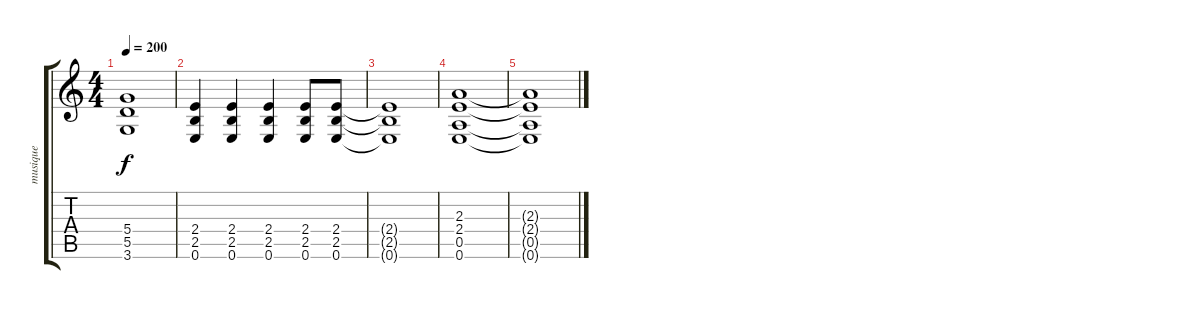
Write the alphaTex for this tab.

\track ("musique" "musique") {instrument acousticguitarsteel}
\staff {score tabs}
\tuning (E4 B3 G3 D3 A2 E2) {hide}
\ts (4 4)
\tempo 200
\clef g2
\ks c
(5.4{t} 5.5{t} 3.6{t}).1{dy f} |
(2.4 2.5 0.6).4 (2.4 2.5 0.6).4 (2.4 2.5 0.6).4 (2.4 2.5 0.6).8 (2.4 2.5 0.6).8 |
(2.4{t} 2.5{t} 0.6{t}).1 |
(2.3 2.4 0.5 0.6).1 |
(2.3{t} 2.4{t} 0.5{t} 0.6{t}).1
